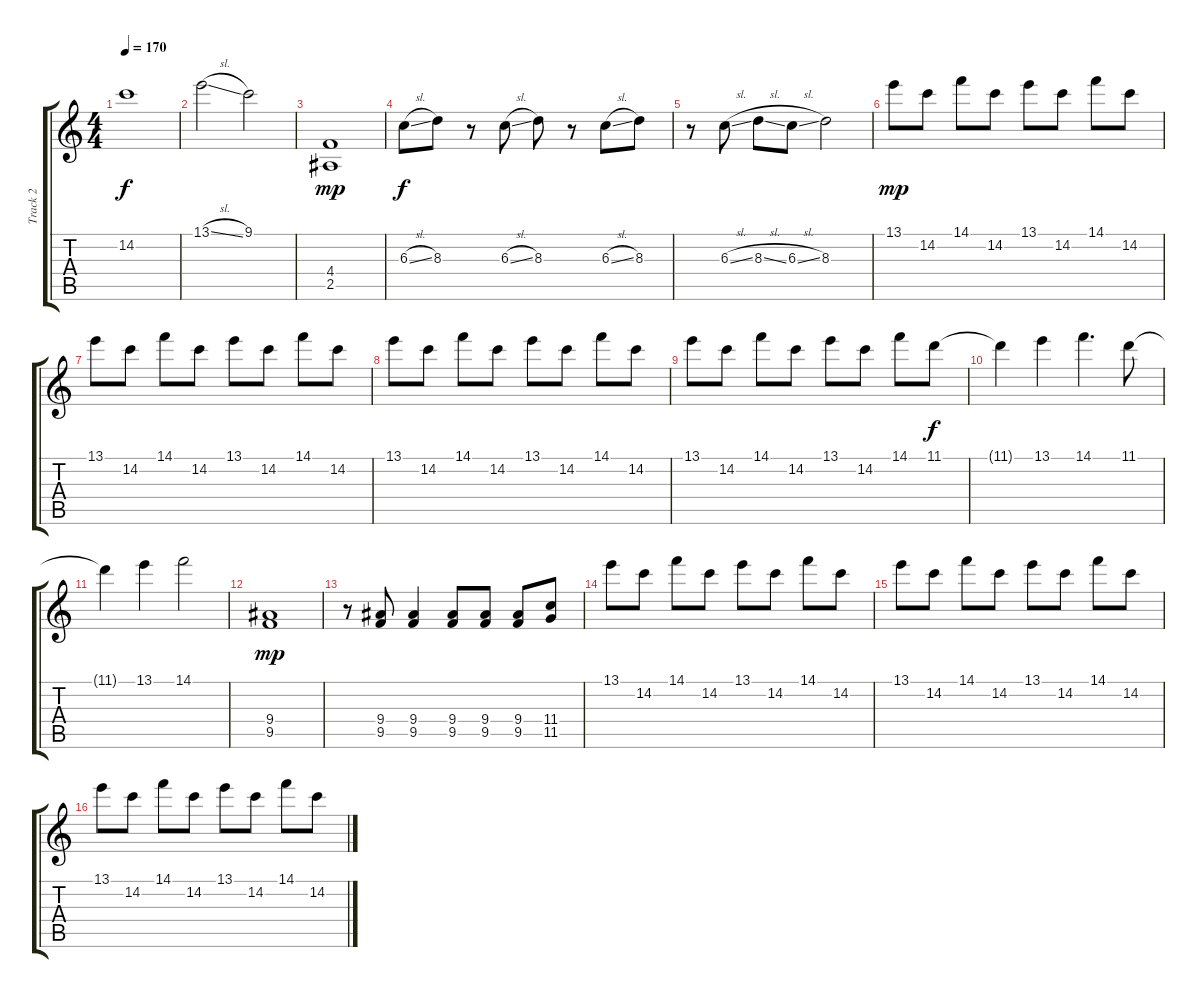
\track ("Track 2" "Track 2") {instrument overdrivenguitar}
\staff {score tabs}
\tuning (Eb4 Bb3 Gb3 Db3 Ab2 Eb2) {hide}
\ts (4 4)
\tempo 170
\clef g2
\ks c
14.2.1{dy f} |
13.1{sl}.2 9.1.2 |
(4.4 2.5).1{dy mp} |
6.3{sl}.8{dy f} 8.3.8 r.8 6.3{sl}.8 8.3.8 r.8 6.3{sl}.8 8.3.8 |
r.8 6.3{sl}.8 8.3{sl}.8 6.3{sl}.8 8.3.2 |
13.1.8{dy mp} 14.2.8 14.1.8 14.2.8 13.1.8 14.2.8 14.1.8 14.2.8 |
13.1.8 14.2.8 14.1.8 14.2.8 13.1.8 14.2.8 14.1.8 14.2.8 |
13.1.8 14.2.8 14.1.8 14.2.8 13.1.8 14.2.8 14.1.8 14.2.8 |
13.1.8 14.2.8 14.1.8 14.2.8 13.1.8 14.2.8 14.1.8 11.1.8{dy f} |
11.1{t}.4 13.1.4 14.1.4{d} 11.1.8 |
11.1{t}.4 13.1.4 14.1.2 |
(9.4 9.5).1{dy mp} |
r.8 (9.4 9.5).8 (9.4 9.5).4 (9.4 9.5).8 (9.4 9.5).8 (9.4 9.5).8 (11.4 11.5).8 |
13.1.8 14.2.8 14.1.8 14.2.8 13.1.8 14.2.8 14.1.8 14.2.8 |
13.1.8 14.2.8 14.1.8 14.2.8 13.1.8 14.2.8 14.1.8 14.2.8 |
13.1.8 14.2.8 14.1.8 14.2.8 13.1.8 14.2.8 14.1.8 14.2.8
